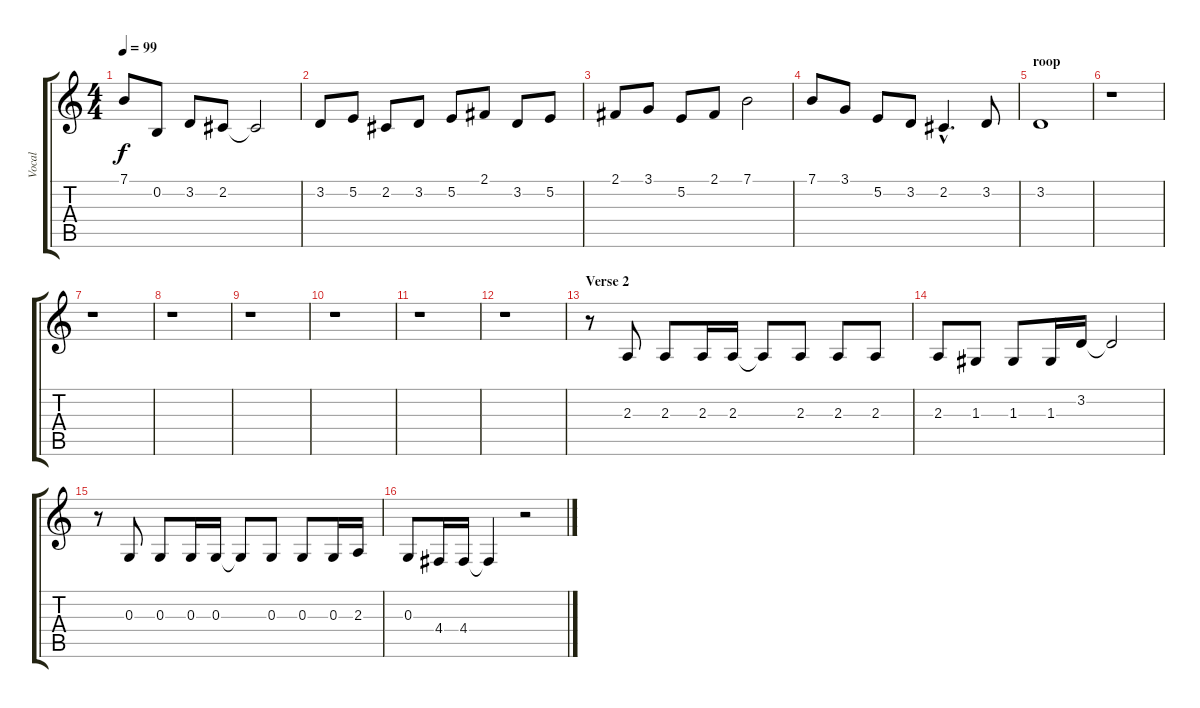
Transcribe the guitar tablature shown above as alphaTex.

\track ("Vocal" "Vocal") {instrument lead2sawtooth}
\staff {score tabs}
\tuning (E4 B3 G3 D3 A2 E2) {hide}
\ts (4 4)
\tempo 99
\clef g2
\ks c
7.1{t}.8{dy f} 0.2.8 3.2.8 2.2.8 2.2{t}.2 |
3.2.8 5.2.8 2.2.8 3.2.8 5.2.8 2.1.8 3.2.8 5.2.8 |
2.1.8 3.1.8 5.2.8 2.1.8 7.1.2 |
7.1.8 3.1.8 5.2.8 3.2.8 2.2{hac}.4{d} 3.2.8 |
\section ("" "roop")
3.2.1 |
r.1 |
r.1 |
r.1 |
r.1 |
r.1 |
r.1 |
r.1 |
\section ("" "Verse 2")
r.8 2.3.8 2.3.8 2.3.16 2.3.16 2.3{t}.8 2.3.8 2.3.8 2.3.8 |
2.3.8 1.3.8 1.3.8 1.3.16 3.2.16 3.2{t}.2 |
r.8 0.3.8 0.3.8 0.3.16 0.3.16 0.3{t}.8 0.3.8 0.3.8 0.3.16 2.3.16 |
0.3.8 4.4.16 4.4.16 4.4{t}.4 r.2
